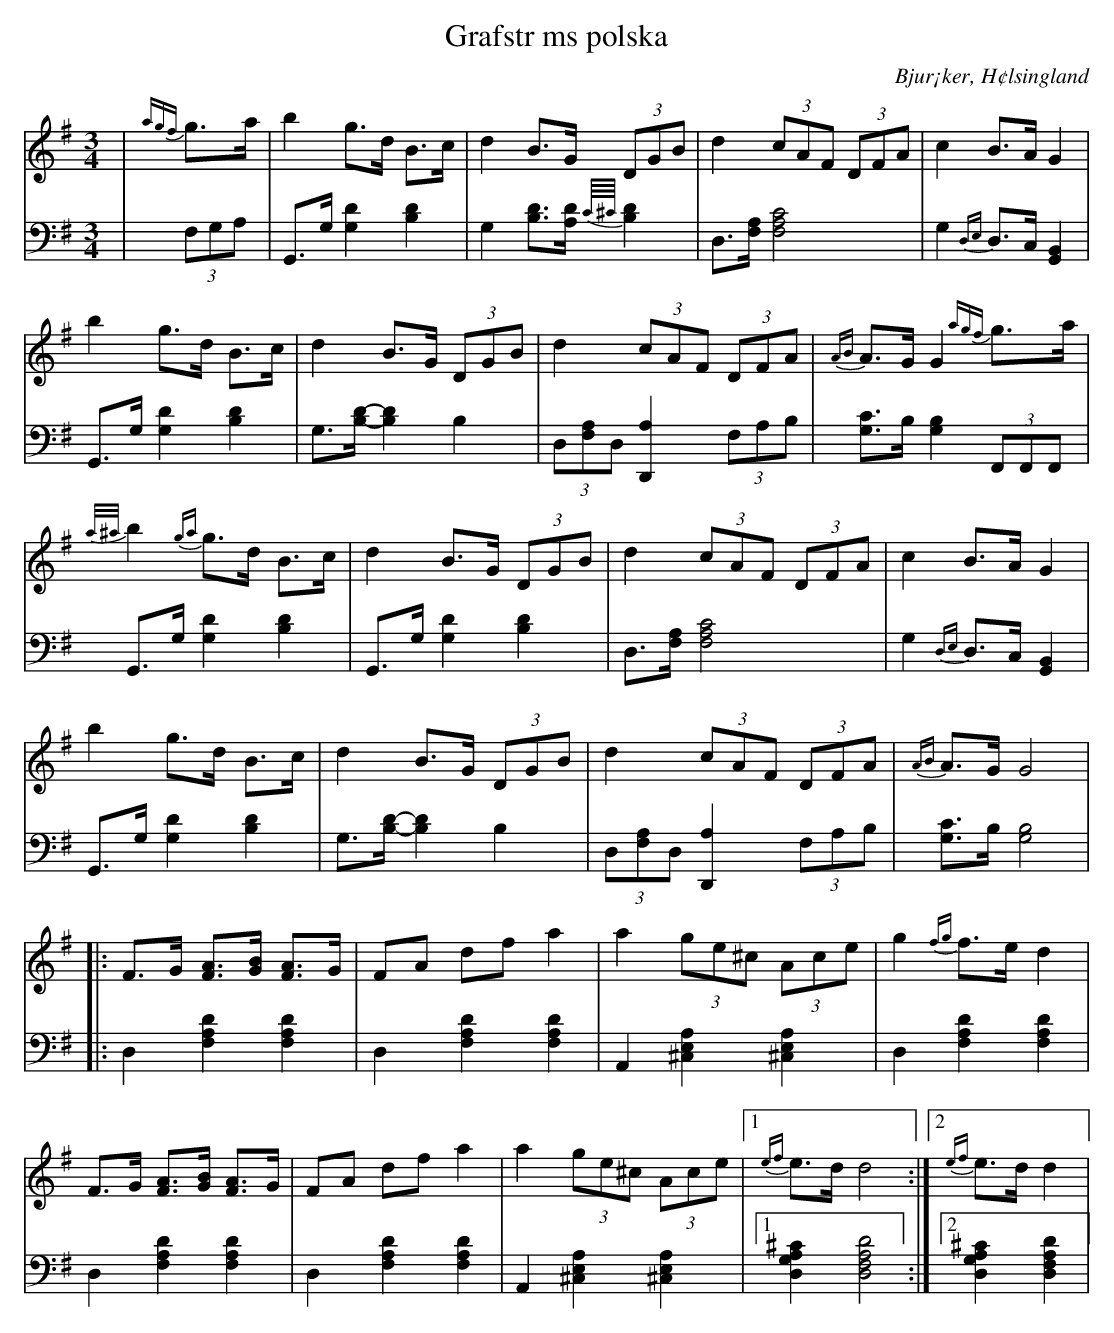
X:1
T: Grafstr ms polska
O: Bjur¡ker, H¢lsingland
M: 3/4
L: 1/8
K: G
V:1
V:2
V: 1
|{agf}g>a|b2 g>d B>c|d2 B>G (3DGB|d2 (3cAF (3DFA|c2 B>A G2|
b2 g>d B>c|d2 B>G (3DGB|d2 (3cAF (3DFA|{AB}A>G G2 {agf}g>a|
{a/^a/}b2 {ga}g>d B>c|d2 B>G (3DGB|d2 (3cAF (3DFA|c2 B>A G2|
b2 g>d B>c|d2 B>G (3DGB|d2 (3cAF (3DFA|{AB}A>G G4|
|:F>G [FA]>[GB] [FA]>G |FA df a2 |a2 (3ge^c (3Ace |g2 {fg}f>e d2 |
F>G [FA]>[GB] [FA]>G |FA df a2 |a2 (3ge^c (3Ace |1 {ef}e>d d4:|2 {ef}e>d d2|
V:2 clef=bass
|(3F,G,A, | G,,>G, [G,2D2] [B,2D2]|G,2 [B,D]>[A,D] {C//^C//}[B,D]2|D,>[F,A,] [F,4A,4C4]| G,2 {D,E,}D,>C, [G,,2B,,2]|
 G,,>G, [G,2D2] [B,2D2]|G,>[B,D]-[B,2D2] B,2|(3D,[F,A,]D, [D,,2A,2] (3F,A,B,| [G,C]>B, [G,2B,2](3F,,F,,F,,|
G,,>G, [G,2D2] [B,2D2]|G,,>G, [G,2D2] [B,2D2]|D,>[F,A,] [F,4A,4C4]| G,2 {D,E,}D,>C, [G,,2B,,2]|
 G,,>G, [G,2D2] [B,2D2]|G,>[B,D]-[B,2D2] B,2|(3D,[F,A,]D, [D,,2A,2] (3F,A,B,| [G,C]>B, [G,4B,4]|
|:D,2 [F,2A,2D2] [F,2A,2D2]|D,2 [F,2A,2D2] [F,2A,2D2]| A,,2 [^C,2E,2A,2] [^C,2E,2A,2]|D,2 [F,2A,2D2] [F,2A,2D2] |
D,2 [F,2A,2D2] [F,2A,2D2] | D,2 [F,2A,2D2] [F,2A,2D2] | A,,2 [^C,2E,2A,2] [^C,2E,2A,2]|1 [D,2G,2A,2^C2] [D,4F,4A,4D4]:|2 [D,2G,2A,2^C2] [D,2F,2A,2D2]|
